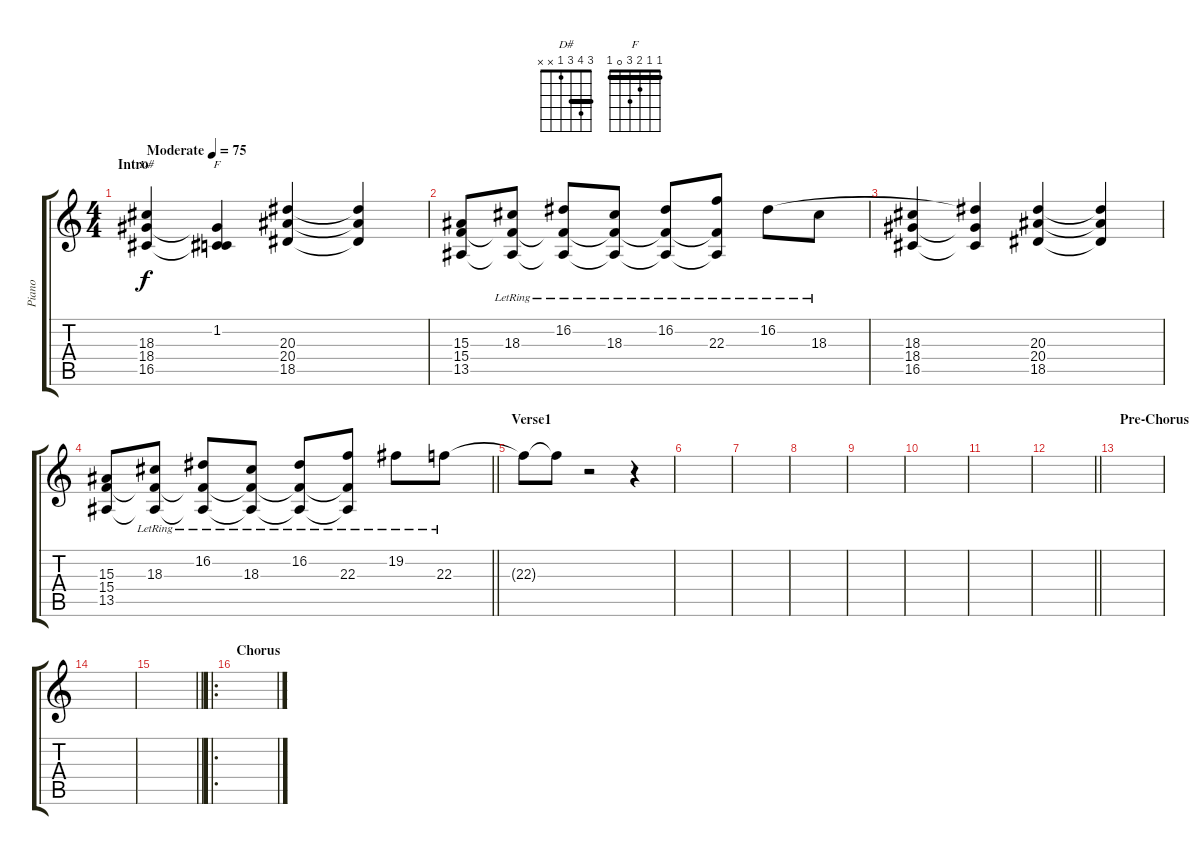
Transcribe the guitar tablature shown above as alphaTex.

\track ("Piano" "Piano") {instrument acousticgrandpiano}
\staff {score tabs}
\tuning (E4 B3 G3 D3 A2 E2) {hide}
\chord ("D#" 3 4 3 1 x x) {barre 3}
\chord ("F" 1 1 2 3 0 1) {barre 1}
\ts (4 4)
\section ("" "Intro")
\tempo (75 "Moderate")
\clef g2
\ks c
(18.3 18.4 16.5).4{ch "D#" dy f instrument acousticgrandpiano} (1.2 18.4{t} 16.5{t}).4{ch "F"} (20.3 20.4 18.5).4 (20.3{t} 20.4{t} 18.5{t}).4 |
(15.3 15.4 13.5).8 (18.3{lr} 15.4{t} 13.5{t}).8 (16.2{lr} 15.4{t} 13.5{t}).8 (18.3{lr} 15.4{t} 13.5{t}).8 (16.2{lr} 15.4{t} 13.5{t}).8 (22.3{lr} 15.4{t} 13.5{t}).8 16.2{lr}.8 18.3{lr}.8 |
(18.3 18.4 16.5).4 (16.2{t} 18.4{t} 16.5{t}).4 (20.3 20.4 18.5).4 (20.3{t} 20.4{t} 18.5{t}).4 |
\barLineRight lightlight
(15.3 15.4 13.5).8 (18.3{lr} 15.4{t} 13.5{t}).8 (16.2{lr} 15.4{t} 13.5{t}).8 (18.3{lr} 15.4{t} 13.5{t}).8 (16.2{lr} 15.4{t} 13.5{t}).8 (22.3{lr} 15.4{t} 13.5{t}).8 19.2{lr}.8 22.3{lr}.8 |
\section ("" "Verse1")
22.3{t}.8 22.3{t}.8 r.2 r.4 |
|
|
|
|
|
|
\barLineRight lightlight
|
\section ("" "Pre-Chorus")
|
|
\barLineRight lightlight
|
\ro
\section ("" "Chorus")
